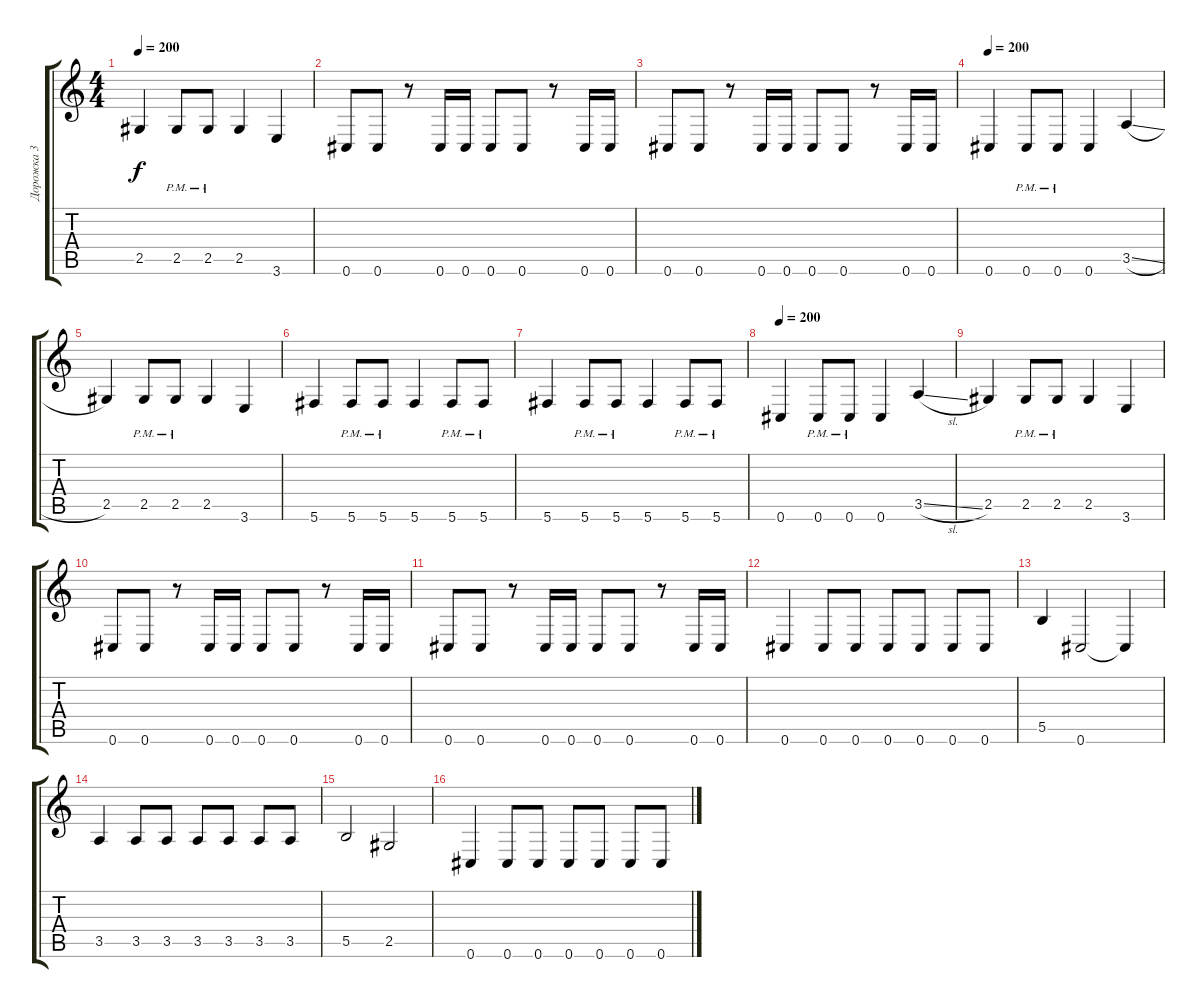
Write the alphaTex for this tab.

\track ("Дорожка 3" "Дорожка 3") {instrument electricbassfinger}
\staff {score tabs}
\tuning (Db4 Ab3 E3 B2 Gb2 Db2) {hide}
\ts (4 4)
\tempo 200
\clef g2
\ks c
2.5.4{dy f} 2.5{pm}.8 2.5{pm}.8 2.5.4 3.6.4 |
0.6.8 0.6.8 r.8 0.6.16 0.6.16 0.6.8 0.6.8 r.8 0.6.16 0.6.16 |
0.6.8 0.6.8 r.8 0.6.16 0.6.16 0.6.8 0.6.8 r.8 0.6.16 0.6.16 |
\tempo 200
0.6.4 0.6{pm}.8 0.6{pm}.8 0.6.4 3.5{sl}.4 |
2.5.4 2.5{pm}.8 2.5{pm}.8 2.5.4 3.6.4 |
5.6.4 5.6{pm}.8 5.6{pm}.8 5.6.4 5.6{pm}.8 5.6{pm}.8 |
5.6.4 5.6{pm}.8 5.6{pm}.8 5.6.4 5.6{pm}.8 5.6{pm}.8 |
\tempo 200
0.6.4 0.6{pm}.8 0.6{pm}.8 0.6.4 3.5{sl}.4 |
2.5.4 2.5{pm}.8 2.5{pm}.8 2.5.4 3.6.4 |
0.6.8 0.6.8 r.8 0.6.16 0.6.16 0.6.8 0.6.8 r.8 0.6.16 0.6.16 |
0.6.8 0.6.8 r.8 0.6.16 0.6.16 0.6.8 0.6.8 r.8 0.6.16 0.6.16 |
0.6.4 0.6.8 0.6.8 0.6.8 0.6.8 0.6.8 0.6.8 |
5.5.4 0.6.2 0.6{t}.4 |
3.5.4 3.5.8 3.5.8 3.5.8 3.5.8 3.5.8 3.5.8 |
5.5.2 2.5.2 |
0.6.4 0.6.8 0.6.8 0.6.8 0.6.8 0.6.8 0.6.8
